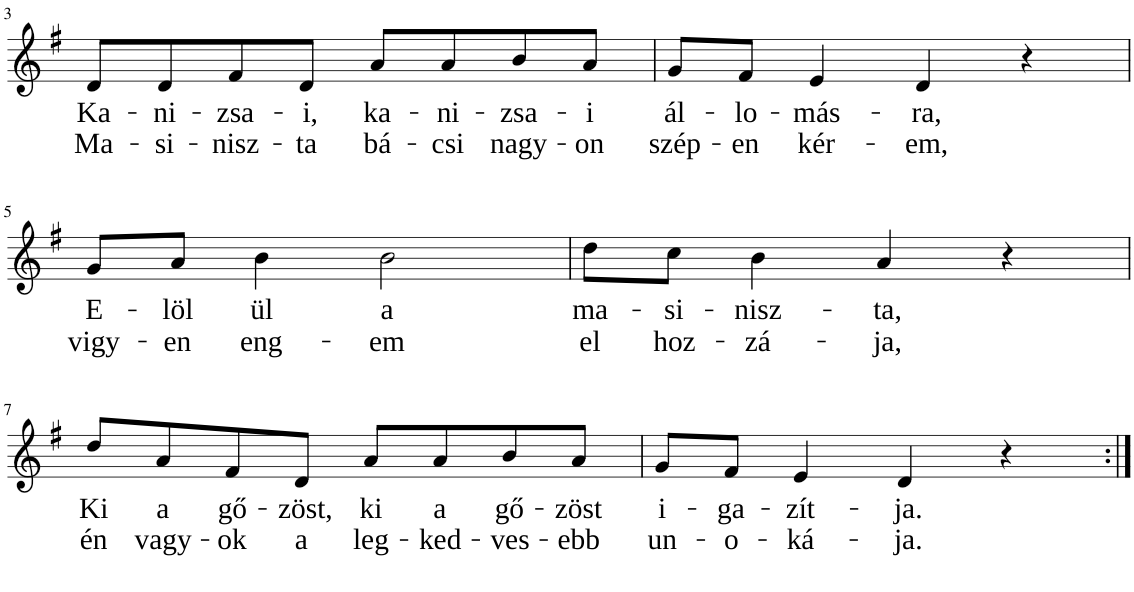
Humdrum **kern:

**kern	**text	**text
*part1	*part1	*part1
*staff1	*staff1	*staff1
*I"Piano	*	*
*I'Pno.	*	*
!!LO:PB:g=z
*clefG2	*	*
*k[f#]	*	*
*M4/4	*	*
*met(c)	*	*
=3	=3	=3
!	!LO:LY:b	!LO:LY:b
8d/L	Ka-	Ma-
!	!LO:LY:b	!LO:LY:b
8d/	-ni-	-si-
!	!LO:LY:b	!LO:LY:b
8f#/	-zsa-	-nisz-
!	!LO:LY:b	!LO:LY:b
8d/J	-i,	-ta
!	!LO:LY:b	!LO:LY:b
8a/L	ka-	bá-
!	!LO:LY:b	!LO:LY:b
8a/	-ni-	-csi
!	!LO:LY:b	!LO:LY:b
8b/	-zsa-	nagy-
!	!LO:LY:b	!LO:LY:b
8a/J	-i	-on
=4	=4	=4
!	!LO:LY:b	!LO:LY:b
8g/L	ál-	szép-
!	!LO:LY:b	!LO:LY:b
8f#/J	-lo-	-en
!	!LO:LY:b	!LO:LY:b
4e/	-más-	kér-
!	!LO:LY:b	!LO:LY:b
4d/	-ra,	-em,
4r	.	.
!!LO:LB:g=z
=5	=5	=5
!	!LO:LY:b	!LO:LY:b
8g/L	E-	vigy-
!	!LO:LY:b	!LO:LY:b
8a/J	-löl	-en
!	!LO:LY:b	!LO:LY:b
4b\	ül	eng-
!	!LO:LY:b	!LO:LY:b
2b\	a	-em
=6	=6	=6
!	!LO:LY:b	!LO:LY:b
8dd\L	ma-	el
!	!LO:LY:b	!LO:LY:b
8cc\J	-si-	hoz-
!	!LO:LY:b	!LO:LY:b
4b\	-nisz-	-zá-
!	!LO:LY:b	!LO:LY:b
4a/	-ta,	-ja,
4r	.	.
!!LO:LB:g=z
=7	=7	=7
!	!LO:LY:b	!LO:LY:b
8dd/L	Ki	én
!	!LO:LY:b	!LO:LY:b
8a/	a	vagy-
!	!LO:LY:b	!LO:LY:b
8f#/	-gő-	-ok
!	!LO:LY:b	!LO:LY:b
8d/J	-zöst,	a
!	!LO:LY:b	!LO:LY:b
8a/L	ki	leg-
!	!LO:LY:b	!LO:LY:b
8a/	a	-ked-
!	!LO:LY:b	!LO:LY:b
8b/	gő-	-ves-
!	!LO:LY:b	!LO:LY:b
8a/J	-zöst	-ebb
=8	=8	=8
!	!LO:LY:b	!LO:LY:b
8g/L	i-	un-
!	!LO:LY:b	!LO:LY:b
8f#/J	-ga-	-o-
!	!LO:LY:b	!LO:LY:b
4e/	-zít-	-ká-
!	!LO:LY:b	!LO:LY:b
4d/	-ja.	-ja.
4r	.	.
=:|!	=:|!	=:|!
*-	*-	*-
